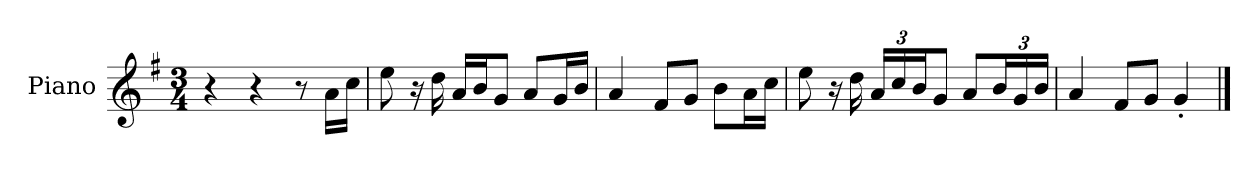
**kern
*part1
*staff1
*I"Piano
*I'P-no
*clefG2
*k[f#]
*M3/4
*MM94
=1
4r
4r
8r
16a\LL
16cc\JJ
=2
8ee\
16r
16dd\
16a/LL
16b/J
8g/J
8a/L
16g/L
16b/JJ
=3
4a/
8f#/L
8g/J
8b\L
16a\L
16cc\JJ
=4
8ee\
16r
16dd\
*Xbrackettup
24a/LL
24cc/
24b/J
8g/J
8a/L
24b/L
24g/
24b/JJ
=5
4a/
8f#/L
8g/J
4g'/
==
*-
